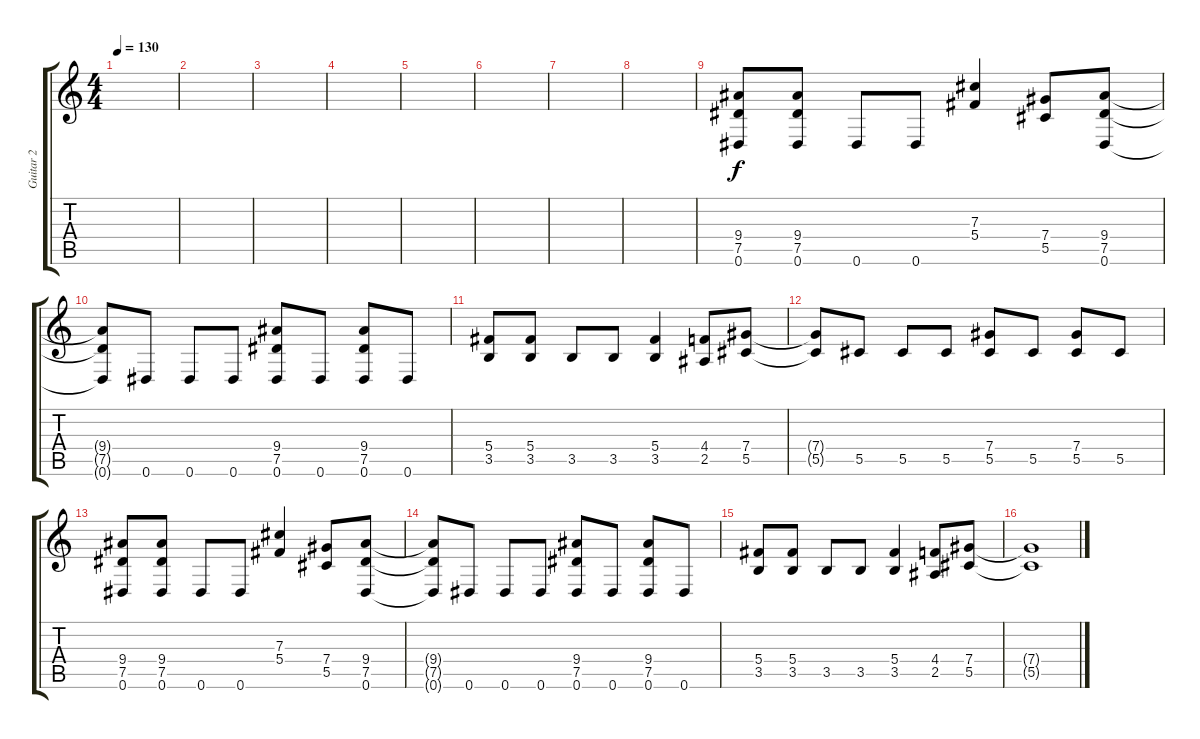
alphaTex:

\track ("Guitar 2" "Guitar 2") {instrument distortionguitar}
\staff {score tabs}
\tuning (Eb4 Bb3 Gb3 Db3 Ab2 Eb2) {hide}
\ts (4 4)
\tempo 130
\clef g2
\ks c
|
|
|
|
|
|
|
|
(9.4 7.5 0.6).8 (9.4 7.5 0.6).8 0.6.8 0.6.8 (7.3 5.4).4 (7.4 5.5).8 (9.4 7.5 0.6).8 |
(9.4{t} 7.5{t} 0.6{t}).8 0.6.8 0.6.8 0.6.8 (9.4 7.5 0.6).8 0.6.8 (9.4 7.5 0.6).8 0.6.8 |
(5.4 3.5).8 (5.4 3.5).8 3.5.8 3.5.8 (5.4 3.5).4 (4.4 2.5).8 (7.4 5.5).8 |
(7.4{t} 5.5{t}).8 5.5.8 5.5.8 5.5.8 (7.4 5.5).8 5.5.8 (7.4 5.5).8 5.5.8 |
(9.4 7.5 0.6).8 (9.4 7.5 0.6).8 0.6.8 0.6.8 (7.3 5.4).4 (7.4 5.5).8 (9.4 7.5 0.6).8 |
(9.4{t} 7.5{t} 0.6{t}).8 0.6.8 0.6.8 0.6.8 (9.4 7.5 0.6).8 0.6.8 (9.4 7.5 0.6).8 0.6.8 |
(5.4 3.5).8 (5.4 3.5).8 3.5.8 3.5.8 (5.4 3.5).4 (4.4 2.5).8 (7.4 5.5).8 |
(7.4{t} 5.5{t}).1
